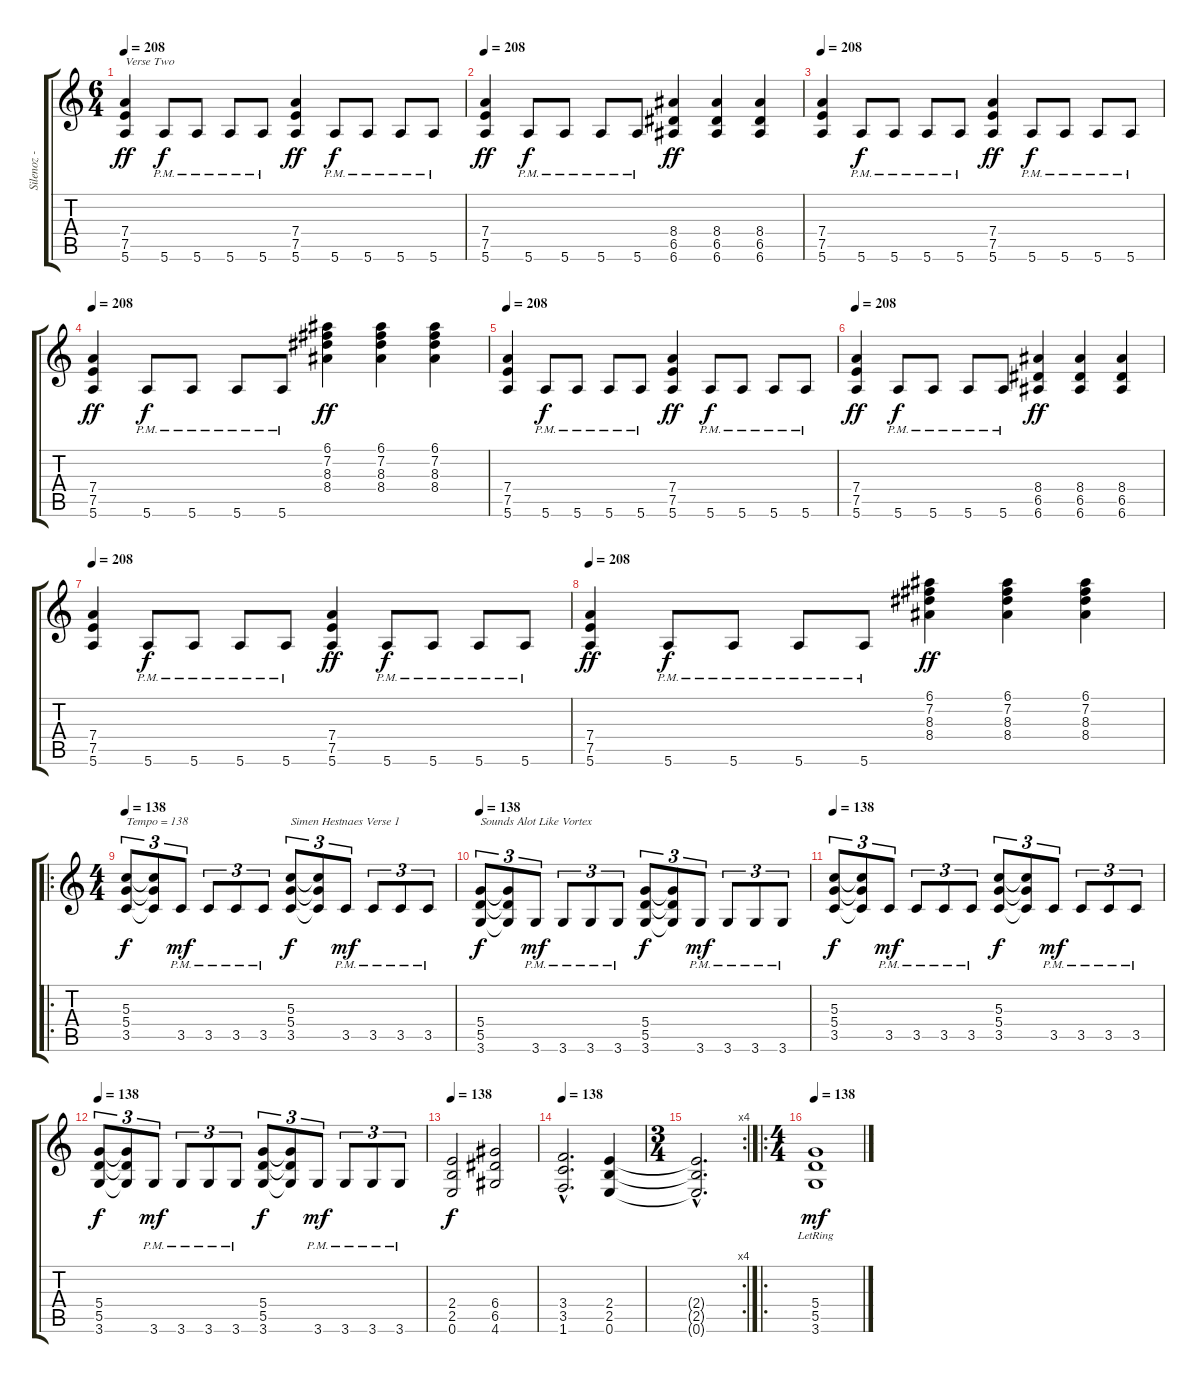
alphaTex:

\track ("Silenoz - Rythem" "Silenoz - ") {instrument distortionguitar}
\staff {score tabs}
\tuning (E4 B3 G3 D3 A2 E2) {hide}
\ts (6 4)
\tempo 208
\clef g2
\ks c
(7.4 7.5 5.6).4{txt "Verse Two" dy ff} 5.6{pm}.8{dy f} 5.6{pm}.8 5.6{pm}.8 5.6{pm}.8 (7.4 7.5 5.6).4{dy ff} 5.6{pm}.8{dy f} 5.6{pm}.8 5.6{pm}.8 5.6{pm}.8 |
\tempo 208
(7.4 7.5 5.6).4{dy ff} 5.6{pm}.8{dy f} 5.6{pm}.8 5.6{pm}.8 5.6{pm}.8 (8.4 6.5 6.6).4{dy ff} (8.4 6.5 6.6).4 (8.4 6.5 6.6).4 |
\tempo 208
(7.4 7.5 5.6).4 5.6{pm}.8{dy f} 5.6{pm}.8 5.6{pm}.8 5.6{pm}.8 (7.4 7.5 5.6).4{dy ff} 5.6{pm}.8{dy f} 5.6{pm}.8 5.6{pm}.8 5.6{pm}.8 |
\tempo 208
(7.4 7.5 5.6).4{dy ff} 5.6{pm}.8{dy f} 5.6{pm}.8 5.6{pm}.8 5.6{pm}.8 (6.1 7.2 8.3 8.4).4{dy ff} (6.1 7.2 8.3 8.4).4 (6.1 7.2 8.3 8.4).4 |
\tempo 208
(7.4 7.5 5.6).4 5.6{pm}.8{dy f} 5.6{pm}.8 5.6{pm}.8 5.6{pm}.8 (7.4 7.5 5.6).4{dy ff} 5.6{pm}.8{dy f} 5.6{pm}.8 5.6{pm}.8 5.6{pm}.8 |
\tempo 208
(7.4 7.5 5.6).4{dy ff} 5.6{pm}.8{dy f} 5.6{pm}.8 5.6{pm}.8 5.6{pm}.8 (8.4 6.5 6.6).4{dy ff} (8.4 6.5 6.6).4 (8.4 6.5 6.6).4 |
\tempo 208
(7.4 7.5 5.6).4 5.6{pm}.8{dy f} 5.6{pm}.8 5.6{pm}.8 5.6{pm}.8 (7.4 7.5 5.6).4{dy ff} 5.6{pm}.8{dy f} 5.6{pm}.8 5.6{pm}.8 5.6{pm}.8 |
\tempo 208
(7.4 7.5 5.6).4{dy ff} 5.6{pm}.8{dy f} 5.6{pm}.8 5.6{pm}.8 5.6{pm}.8 (6.1 7.2 8.3 8.4).4{dy ff} (6.1 7.2 8.3 8.4).4 (6.1 7.2 8.3 8.4).4 |
\ro
\ts (4 4)
\tempo 138
(5.3 5.4 3.5).8{tu (3 2) txt "Tempo = 138" dy f} (5.3{t} 5.4{t} 3.5{t}).8{tu (3 2)} 3.5{pm}.8{tu (3 2) dy mf} 3.5{pm}.8{tu (3 2)} 3.5{pm}.8{tu (3 2)} 3.5{pm}.8{tu (3 2)} (5.3 5.4 3.5).8{tu (3 2) txt "Simen Hestnaes Verse 1" dy f} (5.3{t} 5.4{t} 3.5{t}).8{tu (3 2)} 3.5{pm}.8{tu (3 2) dy mf} 3.5{pm}.8{tu (3 2)} 3.5{pm}.8{tu (3 2)} 3.5{pm}.8{tu (3 2)} |
\tempo 138
(5.4 5.5 3.6).8{tu (3 2) txt "Sounds Alot Like Vortex" dy f} (5.4{t} 5.5{t} 3.6{t}).8{tu (3 2)} 3.6{pm}.8{tu (3 2) dy mf} 3.6{pm}.8{tu (3 2)} 3.6{pm}.8{tu (3 2)} 3.6{pm}.8{tu (3 2)} (5.4 5.5 3.6).8{tu (3 2) dy f} (5.4{t} 5.5{t} 3.6{t}).8{tu (3 2)} 3.6{pm}.8{tu (3 2) dy mf} 3.6{pm}.8{tu (3 2)} 3.6{pm}.8{tu (3 2)} 3.6{pm}.8{tu (3 2)} |
\tempo 138
(5.3 5.4 3.5).8{tu (3 2) dy f} (5.3{t} 5.4{t} 3.5{t}).8{tu (3 2)} 3.5{pm}.8{tu (3 2) dy mf} 3.5{pm}.8{tu (3 2)} 3.5{pm}.8{tu (3 2)} 3.5{pm}.8{tu (3 2)} (5.3 5.4 3.5).8{tu (3 2) dy f} (5.3{t} 5.4{t} 3.5{t}).8{tu (3 2)} 3.5{pm}.8{tu (3 2) dy mf} 3.5{pm}.8{tu (3 2)} 3.5{pm}.8{tu (3 2)} 3.5{pm}.8{tu (3 2)} |
\tempo 138
(5.4 5.5 3.6).8{tu (3 2) dy f} (5.4{t} 5.5{t} 3.6{t}).8{tu (3 2)} 3.6{pm}.8{tu (3 2) dy mf} 3.6{pm}.8{tu (3 2)} 3.6{pm}.8{tu (3 2)} 3.6{pm}.8{tu (3 2)} (5.4 5.5 3.6).8{tu (3 2) dy f} (5.4{t} 5.5{t} 3.6{t}).8{tu (3 2)} 3.6{pm}.8{tu (3 2) dy mf} 3.6{pm}.8{tu (3 2)} 3.6{pm}.8{tu (3 2)} 3.6{pm}.8{tu (3 2)} |
\tempo 138
(2.4 2.5 0.6).2{dy f} (6.4 6.5 4.6).2 |
\tempo 138
(3.4{hac} 3.5{hac} 1.6{hac}).2{d} (2.4 2.5 0.6).4 |
\rc 4
\ts (3 4)
(2.4{hac t} 2.5{hac t} 0.6{hac t}).2{d} |
\ro
\ts (4 4)
\tempo 138
(5.4{lr} 5.5{lr} 3.6{lr}).1{dy mf}
